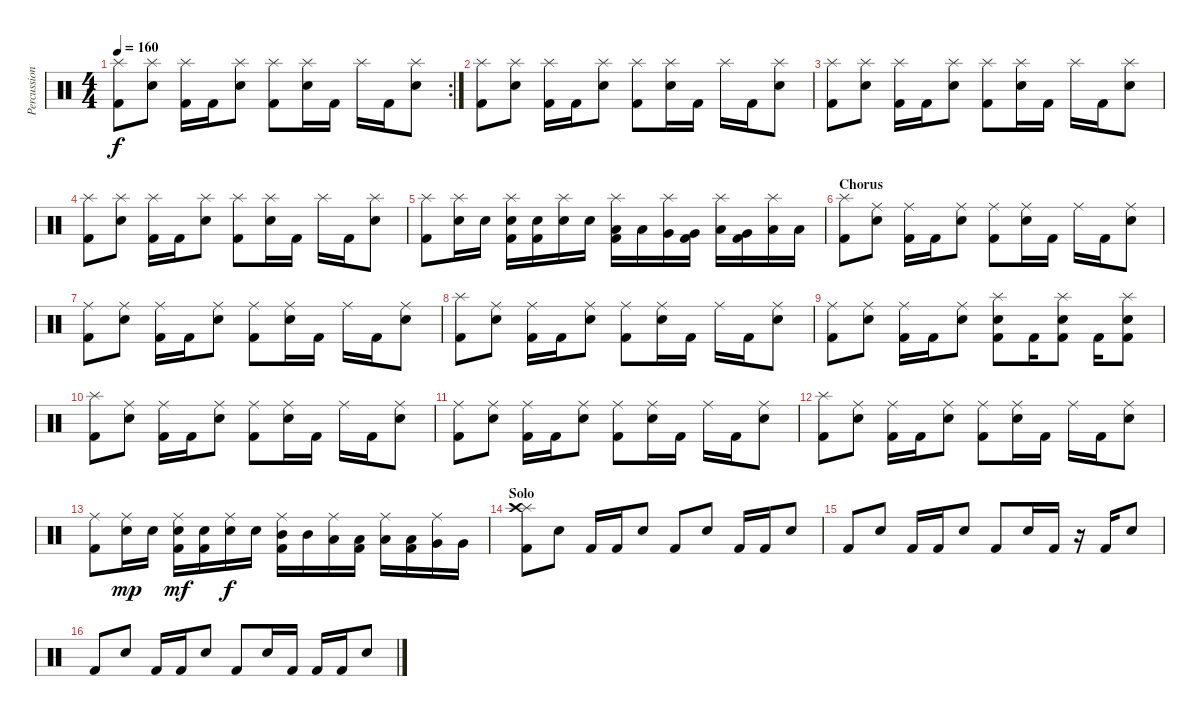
\track ("Percussion" "Percussion") {instrument percussion}
\staff {score}
\articulation defaults
\rc 2
\ts (4 4)
\tempo 160
\clef neutral
\ks c
("Splash (hit)" "Kick (hit) 2").8{dy f} ("Splash (hit)" "Electric Snare (hit)").8 ("Splash (hit)" "Kick (hit) 2").16 "Kick (hit) 2".16 ("Splash (hit)" "Electric Snare (hit)").8 ("Splash (hit)" "Kick (hit) 2").8 ("Splash (hit)" "Electric Snare (hit)").16 "Kick (hit) 2".16 "Splash (hit)".16 "Kick (hit) 2".16 ("Splash (hit)" "Electric Snare (hit)").8 |
("Splash (hit)" "Kick (hit) 2").8 ("Splash (hit)" "Electric Snare (hit)").8 ("Splash (hit)" "Kick (hit) 2").16 "Kick (hit) 2".16 ("Splash (hit)" "Electric Snare (hit)").8 ("Splash (hit)" "Kick (hit) 2").8 ("Splash (hit)" "Electric Snare (hit)").16 "Kick (hit) 2".16 "Splash (hit)".16 "Kick (hit) 2".16 ("Splash (hit)" "Electric Snare (hit)").8 |
("Splash (hit)" "Kick (hit) 2").8 ("Splash (hit)" "Electric Snare (hit)").8 ("Splash (hit)" "Kick (hit) 2").16 "Kick (hit) 2".16 ("Splash (hit)" "Electric Snare (hit)").8 ("Splash (hit)" "Kick (hit) 2").8 ("Splash (hit)" "Electric Snare (hit)").16 "Kick (hit) 2".16 "Splash (hit)".16 "Kick (hit) 2".16 ("Splash (hit)" "Electric Snare (hit)").8 |
("Splash (hit)" "Kick (hit) 2").8 ("Splash (hit)" "Electric Snare (hit)").8 ("Splash (hit)" "Kick (hit) 2").16 "Kick (hit) 2".16 ("Splash (hit)" "Electric Snare (hit)").8 ("Splash (hit)" "Kick (hit) 2").8 ("Splash (hit)" "Electric Snare (hit)").16 "Kick (hit) 2".16 "Splash (hit)".16 "Kick (hit) 2".16 ("Splash (hit)" "Electric Snare (hit)").8 |
("Splash (hit)" "Kick (hit) 2").8 ("Splash (hit)" "Electric Snare (hit)").16 "Electric Snare (hit)".16 ("Splash (hit)" "Electric Snare (hit)" "Kick (hit) 2").16 ("Electric Snare (hit)" "Kick (hit) 2").16 ("Splash (hit)" "Electric Snare (hit)").16 "Electric Snare (hit)".16 ("Splash (hit)" "Low Tom (hit)" "Kick (hit) 2").16 "Low Tom (hit)".16 ("Splash (hit)" "Very Low Tom (hit)").16 ("Very Low Tom (hit)" "Kick (hit) 2").16 ("Splash (hit)" "Low Tom (hit)").16 ("Very Low Tom (hit)" "Kick (hit) 2").16 ("Splash (hit)" "Low Floor Tom (hit)").16 "Low Floor Tom (hit)".16 |
\section ("" "Chorus")
("Splash (hit)" "Kick (hit) 2").8 ("Ride (middle)" "Electric Snare (hit)").8 ("Ride (middle)" "Kick (hit) 2").16 "Kick (hit) 2".16 ("Ride (middle)" "Electric Snare (hit)").8 ("Ride (middle)" "Kick (hit) 2").8 ("Ride (middle)" "Electric Snare (hit)").16 "Kick (hit) 2".16 "Ride (middle)".16 "Kick (hit) 2".16 ("Ride (middle)" "Electric Snare (hit)").8 |
("Ride (middle)" "Kick (hit) 2").8 ("Ride (middle)" "Electric Snare (hit)").8 ("Ride (middle)" "Kick (hit) 2").16 "Kick (hit) 2".16 ("Ride (middle)" "Electric Snare (hit)").8 ("Ride (middle)" "Kick (hit) 2").8 ("Ride (middle)" "Electric Snare (hit)").16 "Kick (hit) 2".16 "Ride (middle)".16 "Kick (hit) 2".16 ("Ride (middle)" "Electric Snare (hit)").8 |
("Splash (hit)" "Kick (hit) 2").8 ("Ride (middle)" "Electric Snare (hit)").8 ("Ride (middle)" "Kick (hit) 2").16 "Kick (hit) 2".16 ("Ride (middle)" "Electric Snare (hit)").8 ("Ride (middle)" "Kick (hit) 2").8 ("Ride (middle)" "Electric Snare (hit)").16 "Kick (hit) 2".16 "Ride (middle)".16 "Kick (hit) 2".16 ("Ride (middle)" "Electric Snare (hit)").8 |
("Ride (middle)" "Kick (hit) 2").8 ("Ride (middle)" "Electric Snare (hit)").8 ("Ride (middle)" "Kick (hit) 2").16 "Kick (hit) 2".16 ("Ride (middle)" "Electric Snare (hit)").8 ("Splash (hit)" "Electric Snare (hit)" "Kick (hit) 2").8 "Kick (hit) 2".16 ("Splash (hit)" "Electric Snare (hit)" "Kick (hit) 2").8 "Kick (hit) 2".16 ("Splash (hit)" "Electric Snare (hit)" "Kick (hit) 2").8 |
("Splash (hit)" "Kick (hit) 2").8 ("Ride (middle)" "Electric Snare (hit)").8 ("Ride (middle)" "Kick (hit) 2").16 "Kick (hit) 2".16 ("Ride (middle)" "Electric Snare (hit)").8 ("Ride (middle)" "Kick (hit) 2").8 ("Ride (middle)" "Electric Snare (hit)").16 "Kick (hit) 2".16 "Ride (middle)".16 "Kick (hit) 2".16 ("Ride (middle)" "Electric Snare (hit)").8 |
("Ride (middle)" "Kick (hit) 2").8 ("Ride (middle)" "Electric Snare (hit)").8 ("Ride (middle)" "Kick (hit) 2").16 "Kick (hit) 2".16 ("Ride (middle)" "Electric Snare (hit)").8 ("Ride (middle)" "Kick (hit) 2").8 ("Ride (middle)" "Electric Snare (hit)").16 "Kick (hit) 2".16 "Ride (middle)".16 "Kick (hit) 2".16 ("Ride (middle)" "Electric Snare (hit)").8 |
("Splash (hit)" "Kick (hit) 2").8 ("Ride (middle)" "Electric Snare (hit)").8 ("Ride (middle)" "Kick (hit) 2").16 "Kick (hit) 2".16 ("Ride (middle)" "Electric Snare (hit)").8 ("Ride (middle)" "Kick (hit) 2").8 ("Ride (middle)" "Electric Snare (hit)").16 "Kick (hit) 2".16 "Ride (middle)".16 "Kick (hit) 2".16 ("Ride (middle)" "Electric Snare (hit)").8 |
("Ride (middle)" "Kick (hit) 2").8 ("Ride (middle)" "Electric Snare (hit)").16{dy mp} "Electric Snare (hit)".16 ("Ride (middle)" "Electric Snare (hit)" "Kick (hit) 2").16{dy mf} ("Electric Snare (hit)" "Kick (hit) 2").16 ("Ride (middle)" "Electric Snare (hit)").16{dy f} "Electric Snare (hit)".16 ("Ride (middle)" "Mid Tom (hit)" "Kick (hit) 2").16 "Mid Tom (hit)".16 ("Ride (middle)" "Low Tom (hit)").16 ("Low Tom (hit)" "Kick (hit) 2").16 ("Ride (middle)" "Low Tom (hit)").16 ("Low Tom (hit)" "Kick (hit) 2").16 ("Ride (middle)" "Very Low Tom (hit)").16 "Very Low Tom (hit)".16 |
\section ("" "Solo")
("Splash (hit)" "Crash high (hit)" "Kick (hit) 2").8 "Electric Snare (hit)".8 "Kick (hit) 2".16 "Kick (hit) 2".16 "Electric Snare (hit)".8 "Kick (hit) 2".8 "Electric Snare (hit)".8 "Kick (hit) 2".16 "Kick (hit) 2".16 "Electric Snare (hit)".8 |
"Kick (hit) 2".8 "Electric Snare (hit)".8 "Kick (hit) 2".16 "Kick (hit) 2".16 "Electric Snare (hit)".8 "Kick (hit) 2".8 "Electric Snare (hit)".16 "Kick (hit) 2".16 r.16 "Kick (hit) 2".16 "Electric Snare (hit)".8 |
"Kick (hit) 2".8 "Electric Snare (hit)".8 "Kick (hit) 2".16 "Kick (hit) 2".16 "Electric Snare (hit)".8 "Kick (hit) 2".8 "Electric Snare (hit)".16 "Kick (hit) 2".16 "Kick (hit) 2".16 "Kick (hit) 2".16 "Electric Snare (hit)".8
